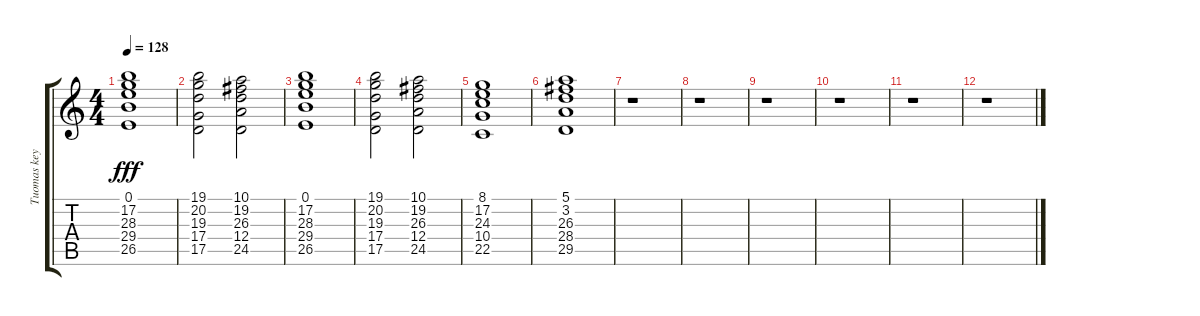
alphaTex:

\track ("Tuomas keyboard2" "Tuomas key") {instrument pad2warm}
\staff {score tabs}
\tuning (E4 B3 G3 D3 A2 E2) {hide}
\ts (4 4)
\tempo 128
\clef g2
\ks c
(0.1 17.2 28.3 29.4 26.5).1{dy fff} |
(19.1 20.2 19.3 17.4 17.5).2 (10.1 19.2 26.3 12.4 24.5).2 |
(0.1 17.2 28.3 29.4 26.5).1 |
(19.1 20.2 19.3 17.4 17.5).2 (10.1 19.2 26.3 12.4 24.5).2 |
(8.1 17.2 24.3 10.4 22.5).1 |
(5.1 3.2 26.3 28.4 29.5).1 |
r.1 |
r.1 |
r.1 |
r.1 |
r.1 |
r.1
